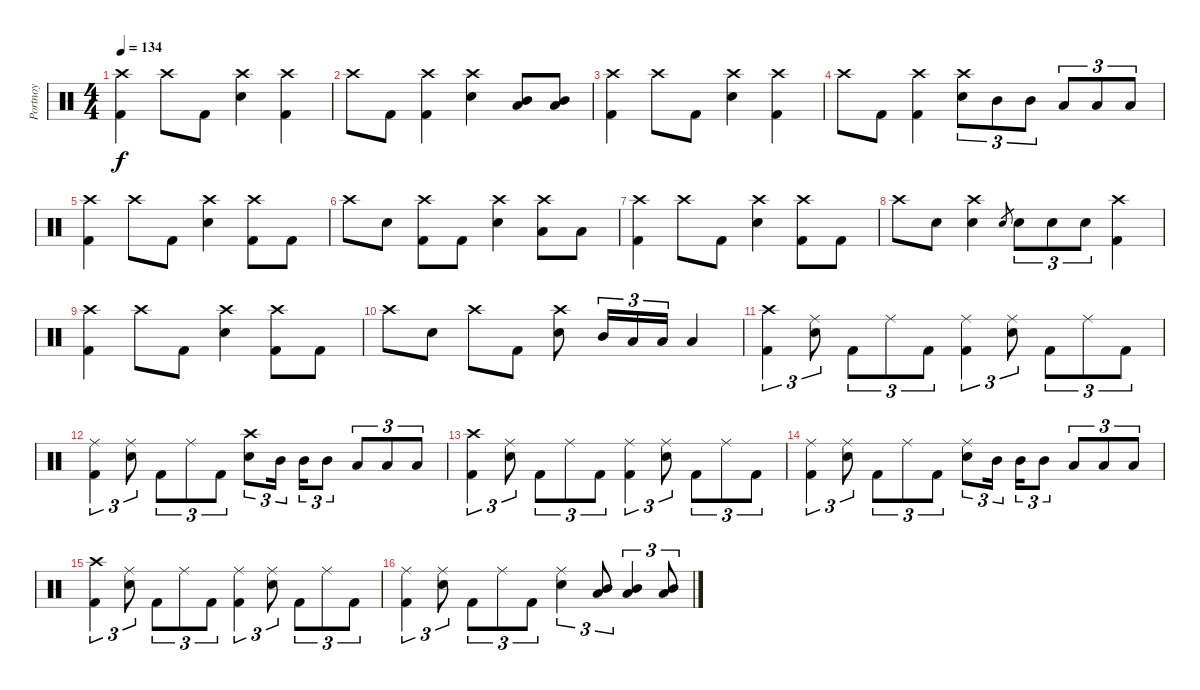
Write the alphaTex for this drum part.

\track ("Portnoy" "Portnoy") {instrument percussion}
\staff {score}
\articulation defaults
\ts (4 4)
\tempo 134
\clef neutral
\ks c
("Crash high (hit)" "Kick (hit) 2").4{dy f} "Crash high (hit)".8 "Kick (hit) 2".8 ("Crash high (hit)" "Snare (hit) 2").4 ("Crash high (hit)" "Kick (hit) 2").4 |
"Crash high (hit)".8 "Kick (hit) 2".8 ("Crash high (hit)" "Kick (hit) 2").4 ("Crash high (hit)" "Snare (hit) 2").4 ("Mid Tom (hit)" "Low Tom (hit)").8 ("Mid Tom (hit)" "Low Tom (hit)").8 |
("Crash high (hit)" "Kick (hit) 2").4 "Crash high (hit)".8 "Kick (hit) 2".8 ("Crash high (hit)" "Snare (hit) 2").4 ("Crash high (hit)" "Kick (hit) 2").4 |
"Crash high (hit)".8 "Kick (hit) 2".8 ("Crash high (hit)" "Kick (hit) 2").4 ("Crash high (hit)" "Snare (hit) 2").8{tu (3 2)} "Mid Tom (hit)".8{tu (3 2)} "Mid Tom (hit)".8{tu (3 2)} "Low Tom (hit)".8{tu (3 2)} "Low Tom (hit)".8{tu (3 2)} "Low Tom (hit)".8{tu (3 2)} |
("Crash high (hit)" "Kick (hit) 2").4 "Crash high (hit)".8 "Kick (hit) 2".8 ("Crash high (hit)" "Snare (hit) 2").4 ("Crash high (hit)" "Kick (hit) 2").8 "Kick (hit) 2".8 |
"Crash high (hit)".8 "Snare (hit) 2".8 ("Crash high (hit)" "Kick (hit) 2").8 "Kick (hit) 2".8 ("Crash high (hit)" "Snare (hit) 2").4 ("Crash high (hit)" "Low Tom (hit)").8 "Low Tom (hit)".8 |
("Crash high (hit)" "Kick (hit) 2").4 "Crash high (hit)".8 "Kick (hit) 2".8 ("Crash high (hit)" "Snare (hit) 2").4 ("Crash high (hit)" "Kick (hit) 2").8 "Kick (hit) 2".8 |
"Crash high (hit)".8 "Snare (hit) 2".8 ("Crash high (hit)" "Snare (hit) 2").4 "Snare (hit) 2".8{gr} "Snare (hit) 2".8{tu (3 2)} "Snare (hit) 2".8{tu (3 2)} "Snare (hit) 2".8{tu (3 2)} ("Crash high (hit)" "Kick (hit) 2").4 |
("Crash high (hit)" "Kick (hit) 2").4 "Crash high (hit)".8 "Kick (hit) 2".8 ("Crash high (hit)" "Snare (hit) 2").4 ("Crash high (hit)" "Kick (hit) 2").8 "Kick (hit) 2".8 |
"Crash high (hit)".8 "Snare (hit) 2".8 "Crash high (hit)".8 "Kick (hit) 2".8 ("Crash high (hit)" "Snare (hit) 2").8 "Mid Tom (hit)".16{tu (3 2)} "Low Tom (hit)".16{tu (3 2)} "Low Tom (hit)".16{tu (3 2)} "Low Tom (hit)".4 |
("Crash high (hit)" "Kick (hit) 2").4{tu (3 2)} ("Ride (middle)" "Snare (hit) 2").8{tu (3 2)} "Kick (hit) 2".8{tu (3 2)} "Ride (middle)".8{tu (3 2)} "Kick (hit) 2".8{tu (3 2)} ("Ride (middle)" "Kick (hit) 2").4{tu (3 2)} ("Ride (middle)" "Snare (hit) 2").8{tu (3 2)} "Kick (hit) 2".8{tu (3 2)} "Ride (middle)".8{tu (3 2)} "Kick (hit) 2".8{tu (3 2)} |
("Ride (middle)" "Kick (hit) 2").4{tu (3 2)} ("Ride (middle)" "Snare (hit) 2").8{tu (3 2)} "Kick (hit) 2".8{tu (3 2)} "Ride (middle)".8{tu (3 2)} "Kick (hit) 2".8{tu (3 2)} ("Crash high (hit)" "Snare (hit) 2").8{tu (3 2)} "Mid Tom (hit)".16{tu (3 2)} "Mid Tom (hit)".16{tu (3 2)} "Mid Tom (hit)".8{tu (3 2)} "Low Tom (hit)".8{tu (3 2)} "Low Tom (hit)".8{tu (3 2)} "Low Tom (hit)".8{tu (3 2)} |
("Crash high (hit)" "Kick (hit) 2").4{tu (3 2)} ("Ride (middle)" "Snare (hit) 2").8{tu (3 2)} "Kick (hit) 2".8{tu (3 2)} "Ride (middle)".8{tu (3 2)} "Kick (hit) 2".8{tu (3 2)} ("Ride (middle)" "Kick (hit) 2").4{tu (3 2)} ("Ride (middle)" "Snare (hit) 2").8{tu (3 2)} "Kick (hit) 2".8{tu (3 2)} "Ride (middle)".8{tu (3 2)} "Kick (hit) 2".8{tu (3 2)} |
("Ride (middle)" "Kick (hit) 2").4{tu (3 2)} ("Ride (middle)" "Snare (hit) 2").8{tu (3 2)} "Kick (hit) 2".8{tu (3 2)} "Ride (middle)".8{tu (3 2)} "Kick (hit) 2".8{tu (3 2)} ("Ride (middle)" "Snare (hit) 2").8{tu (3 2)} "Mid Tom (hit)".16{tu (3 2)} "Mid Tom (hit)".16{tu (3 2)} "Mid Tom (hit)".8{tu (3 2)} "Low Tom (hit)".8{tu (3 2)} "Low Tom (hit)".8{tu (3 2)} "Low Tom (hit)".8{tu (3 2)} |
("Crash high (hit)" "Kick (hit) 2").4{tu (3 2)} ("Ride (middle)" "Snare (hit) 2").8{tu (3 2)} "Kick (hit) 2".8{tu (3 2)} "Ride (middle)".8{tu (3 2)} "Kick (hit) 2".8{tu (3 2)} ("Ride (middle)" "Kick (hit) 2").4{tu (3 2)} ("Ride (middle)" "Snare (hit) 2").8{tu (3 2)} "Kick (hit) 2".8{tu (3 2)} "Ride (middle)".8{tu (3 2)} "Kick (hit) 2".8{tu (3 2)} |
("Ride (middle)" "Kick (hit) 2").4{tu (3 2)} ("Ride (middle)" "Snare (hit) 2").8{tu (3 2)} "Kick (hit) 2".8{tu (3 2)} "Ride (middle)".8{tu (3 2)} "Kick (hit) 2".8{tu (3 2)} ("Ride (middle)" "Snare (hit) 2").4{tu (3 2)} ("Mid Tom (hit)" "Low Tom (hit)").8{tu (3 2)} ("Mid Tom (hit)" "Low Tom (hit)").4{tu (3 2)} ("Mid Tom (hit)" "Low Tom (hit)").8{tu (3 2)}
